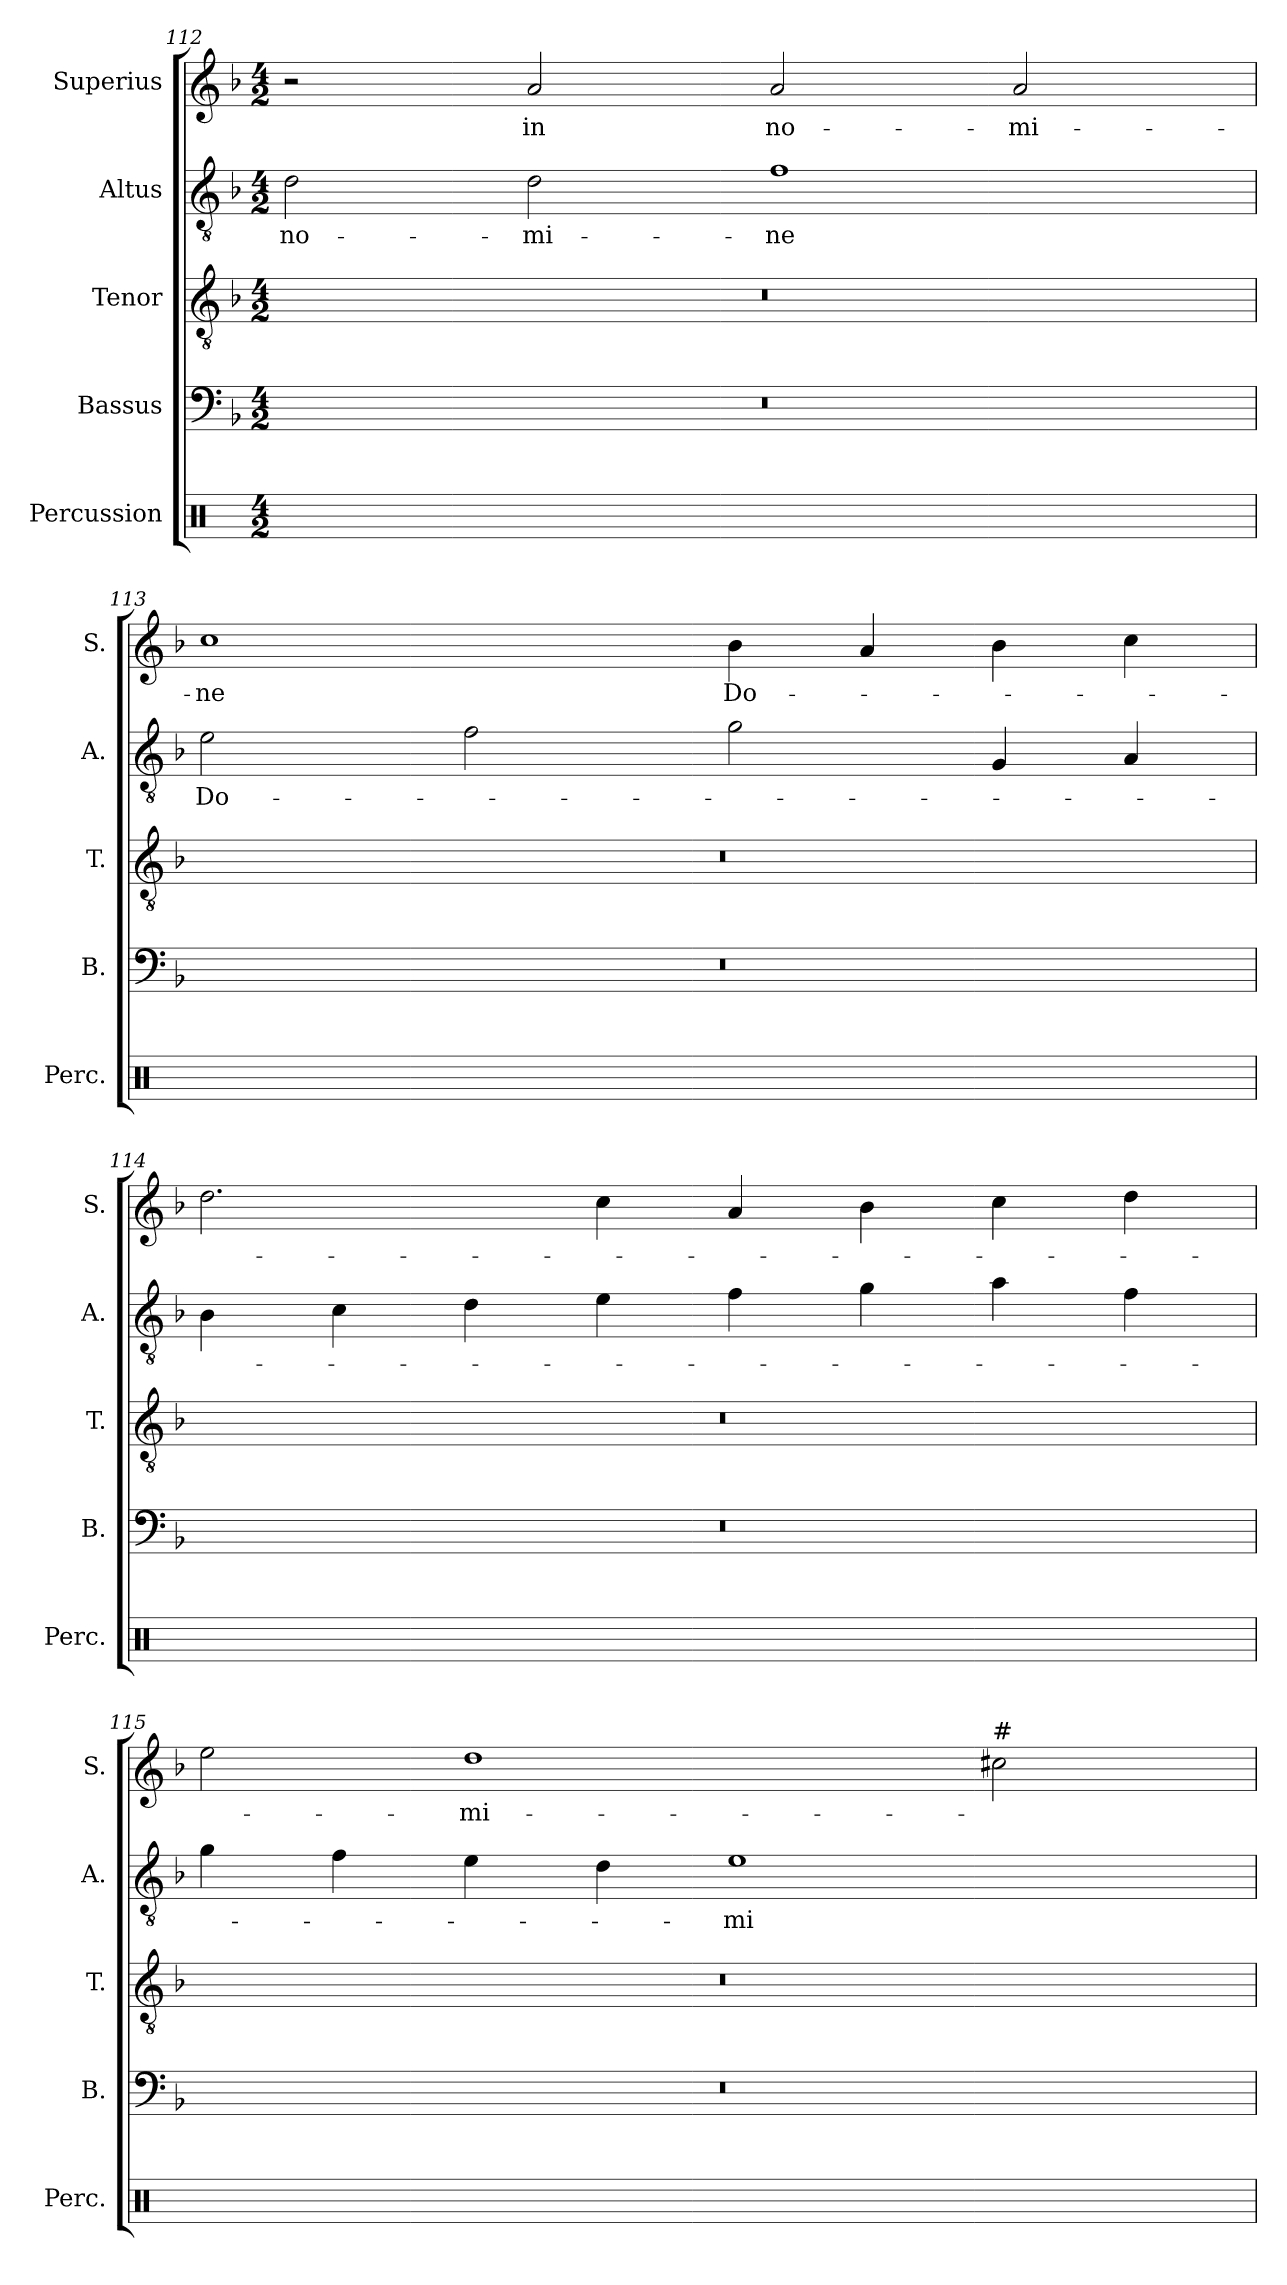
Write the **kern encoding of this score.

**kern	**kern	**kern	**kern	**text	**kern	**text
*part5	*part4	*part3	*part2	*part2	*part1	*part1
*staff5	*staff4	*staff3	*staff2	*staff2	*staff1	*staff1
*I"Percussion	*I"Bassus	*I"Tenor	*I"Altus	*	*I"Superius	*
*I'Perc.	*I'B.	*I'T.	*I'A.	*	*I'S.	*
*clefX	*clefF4	*clefGv2	*clefGv2	*	*clefG2	*
*	*	*ITrd7c12	*ITrd7c12	*	*	*
*k[]	*k[b-]	*k[b-]	*k[b-]	*	*k[b-]	*
*C:	*F:	*F:	*F:	*	*F:	*
*M4/2	*M4/2	*M4/2	*M4/2	*	*M4/2	*
=112	=112	=112	=112	=112	=112	=112
!	!LO:N:vis=1	!LO:N:vis=1	!	!	!	!
!	!	!	!	!LO:LY:b:color=#000000	!	!
16Rei/LLyy	0r	0r	2Di\	no-	2r	.
16Rei/yy	.	.	.	.	.	.
16Rei/yy	.	.	.	.	.	.
16Rei/JJyy	.	.	.	.	.	.
16Rei/LLyy	.	.	.	.	.	.
16Rei/yy	.	.	.	.	.	.
16Rei/yy	.	.	.	.	.	.
16Rei/JJyy	.	.	.	.	.	.
!	!	!	!	!LO:LY:b:color=#000000	!	!
!	!	!	!	!	!	!LO:LY:b:color=#000000
16Rei/LLyy	.	.	2Di\	-mi-	2ai/	in
16Rei/yy	.	.	.	.	.	.
16Rei/yy	.	.	.	.	.	.
16Rei/JJyy	.	.	.	.	.	.
16Rei/LLyy	.	.	.	.	.	.
16Rei/yy	.	.	.	.	.	.
16Rei/yy	.	.	.	.	.	.
16Rei/JJyy	.	.	.	.	.	.
!	!	!	!	!LO:LY:b:color=#000000	!	!
!	!	!	!	!	!	!LO:LY:b:color=#000000
16Rei/LLyy	.	.	1Fi	-ne	2ai/	no-
16Rei/yy	.	.	.	.	.	.
16Rei/yy	.	.	.	.	.	.
16Rei/JJyy	.	.	.	.	.	.
16Rei/LLyy	.	.	.	.	.	.
16Rei/yy	.	.	.	.	.	.
16Rei/yy	.	.	.	.	.	.
16Rei/JJyy	.	.	.	.	.	.
!	!	!	!	!	!	!LO:LY:b:color=#000000
16Rei/LLyy	.	.	.	.	2ai/	-mi-
16Rei/yy	.	.	.	.	.	.
16Rei/yy	.	.	.	.	.	.
16Rei/JJyy	.	.	.	.	.	.
16Rei/LLyy	.	.	.	.	.	.
16Rei/yy	.	.	.	.	.	.
16Rei/yy	.	.	.	.	.	.
16Rei/JJyy	.	.	.	.	.	.
=113	=113	=113	=113	=113	=113	=113
!	!LO:N:vis=1	!LO:N:vis=1	!	!	!	!
!	!	!	!	!LO:LY:b:color=#000000	!	!
!	!	!	!	!	!	!LO:LY:b:color=#000000
16Rei/LLyy	0r	0r	2Ei\	Do-	1cci	-ne
16Rei/yy	.	.	.	.	.	.
16Rei/yy	.	.	.	.	.	.
16Rei/JJyy	.	.	.	.	.	.
16Rei/LLyy	.	.	.	.	.	.
16Rei/yy	.	.	.	.	.	.
16Rei/yy	.	.	.	.	.	.
16Rei/JJyy	.	.	.	.	.	.
16Rei/LLyy	.	.	2Fi\	.	.	.
16Rei/yy	.	.	.	.	.	.
16Rei/yy	.	.	.	.	.	.
16Rei/JJyy	.	.	.	.	.	.
16Rei/LLyy	.	.	.	.	.	.
16Rei/yy	.	.	.	.	.	.
16Rei/yy	.	.	.	.	.	.
16Rei/JJyy	.	.	.	.	.	.
!	!	!	!	!	!	!LO:LY:b:color=#000000
16Rei/LLyy	.	.	2Gi\	.	4b-i\	Do-
16Rei/yy	.	.	.	.	.	.
16Rei/yy	.	.	.	.	.	.
16Rei/JJyy	.	.	.	.	.	.
16Rei/LLyy	.	.	.	.	4ai/	.
16Rei/yy	.	.	.	.	.	.
16Rei/yy	.	.	.	.	.	.
16Rei/JJyy	.	.	.	.	.	.
16Rei/LLyy	.	.	4GGi/	.	4b-i\	.
16Rei/yy	.	.	.	.	.	.
16Rei/yy	.	.	.	.	.	.
16Rei/JJyy	.	.	.	.	.	.
16Rei/LLyy	.	.	4AAi/	.	4cci\	.
16Rei/yy	.	.	.	.	.	.
16Rei/yy	.	.	.	.	.	.
16Rei/JJyy	.	.	.	.	.	.
=114	=114	=114	=114	=114	=114	=114
!	!LO:N:vis=1	!LO:N:vis=1	!	!	!	!
16Rei/LLyy	0r	0r	4BB-i\	.	2.ddi\	.
16Rei/yy	.	.	.	.	.	.
16Rei/yy	.	.	.	.	.	.
16Rei/JJyy	.	.	.	.	.	.
16Rei/LLyy	.	.	4Ci\	.	.	.
16Rei/yy	.	.	.	.	.	.
16Rei/yy	.	.	.	.	.	.
16Rei/JJyy	.	.	.	.	.	.
16Rei/LLyy	.	.	4Di\	.	.	.
16Rei/yy	.	.	.	.	.	.
16Rei/yy	.	.	.	.	.	.
16Rei/JJyy	.	.	.	.	.	.
16Rei/LLyy	.	.	4Ei\	.	4cci\	.
16Rei/yy	.	.	.	.	.	.
16Rei/yy	.	.	.	.	.	.
16Rei/JJyy	.	.	.	.	.	.
16Rei/LLyy	.	.	4Fi\	.	4ai/	.
16Rei/yy	.	.	.	.	.	.
16Rei/yy	.	.	.	.	.	.
16Rei/JJyy	.	.	.	.	.	.
16Rei/LLyy	.	.	4Gi\	.	4b-i\	.
16Rei/yy	.	.	.	.	.	.
16Rei/yy	.	.	.	.	.	.
16Rei/JJyy	.	.	.	.	.	.
16Rei/LLyy	.	.	4Ai\	.	4cci\	.
16Rei/yy	.	.	.	.	.	.
16Rei/yy	.	.	.	.	.	.
16Rei/JJyy	.	.	.	.	.	.
16Rei/LLyy	.	.	4Fi\	.	4ddi\	.
16Rei/yy	.	.	.	.	.	.
16Rei/yy	.	.	.	.	.	.
16Rei/JJyy	.	.	.	.	.	.
=115	=115	=115	=115	=115	=115	=115
!	!LO:N:vis=1	!LO:N:vis=1	!	!	!	!
16Rei/LLyy	0r	0r	4Gi\	.	2eei\	.
16Rei/yy	.	.	.	.	.	.
16Rei/yy	.	.	.	.	.	.
16Rei/JJyy	.	.	.	.	.	.
16Rei/LLyy	.	.	4Fi\	.	.	.
16Rei/yy	.	.	.	.	.	.
16Rei/yy	.	.	.	.	.	.
16Rei/JJyy	.	.	.	.	.	.
!	!	!	!	!	!	!LO:LY:b:color=#000000
16Rei/LLyy	.	.	4Ei\	.	1ddi	-mi-
16Rei/yy	.	.	.	.	.	.
16Rei/yy	.	.	.	.	.	.
16Rei/JJyy	.	.	.	.	.	.
16Rei/LLyy	.	.	4Di\	.	.	.
16Rei/yy	.	.	.	.	.	.
16Rei/yy	.	.	.	.	.	.
16Rei/JJyy	.	.	.	.	.	.
!	!	!	!	!LO:LY:b:color=#000000	!	!
16Rei/LLyy	.	.	1Ei	-mi-	.	.
16Rei/yy	.	.	.	.	.	.
16Rei/yy	.	.	.	.	.	.
16Rei/JJyy	.	.	.	.	.	.
16Rei/LLyy	.	.	.	.	.	.
16Rei/yy	.	.	.	.	.	.
16Rei/yy	.	.	.	.	.	.
16Rei/JJyy	.	.	.	.	.	.
!	!	!	!	!	!LO:TX:a:t=#	!
16Rei/LLyy	.	.	.	.	2cc#j\	.
16Rei/yy	.	.	.	.	.	.
16Rei/yy	.	.	.	.	.	.
16Rei/JJyy	.	.	.	.	.	.
16Rei/LLyy	.	.	.	.	.	.
16Rei/yy	.	.	.	.	.	.
16Rei/yy	.	.	.	.	.	.
16Rei/JJyy	.	.	.	.	.	.
=	=	=	=	=	=	=
*-	*-	*-	*-	*-	*-	*-
